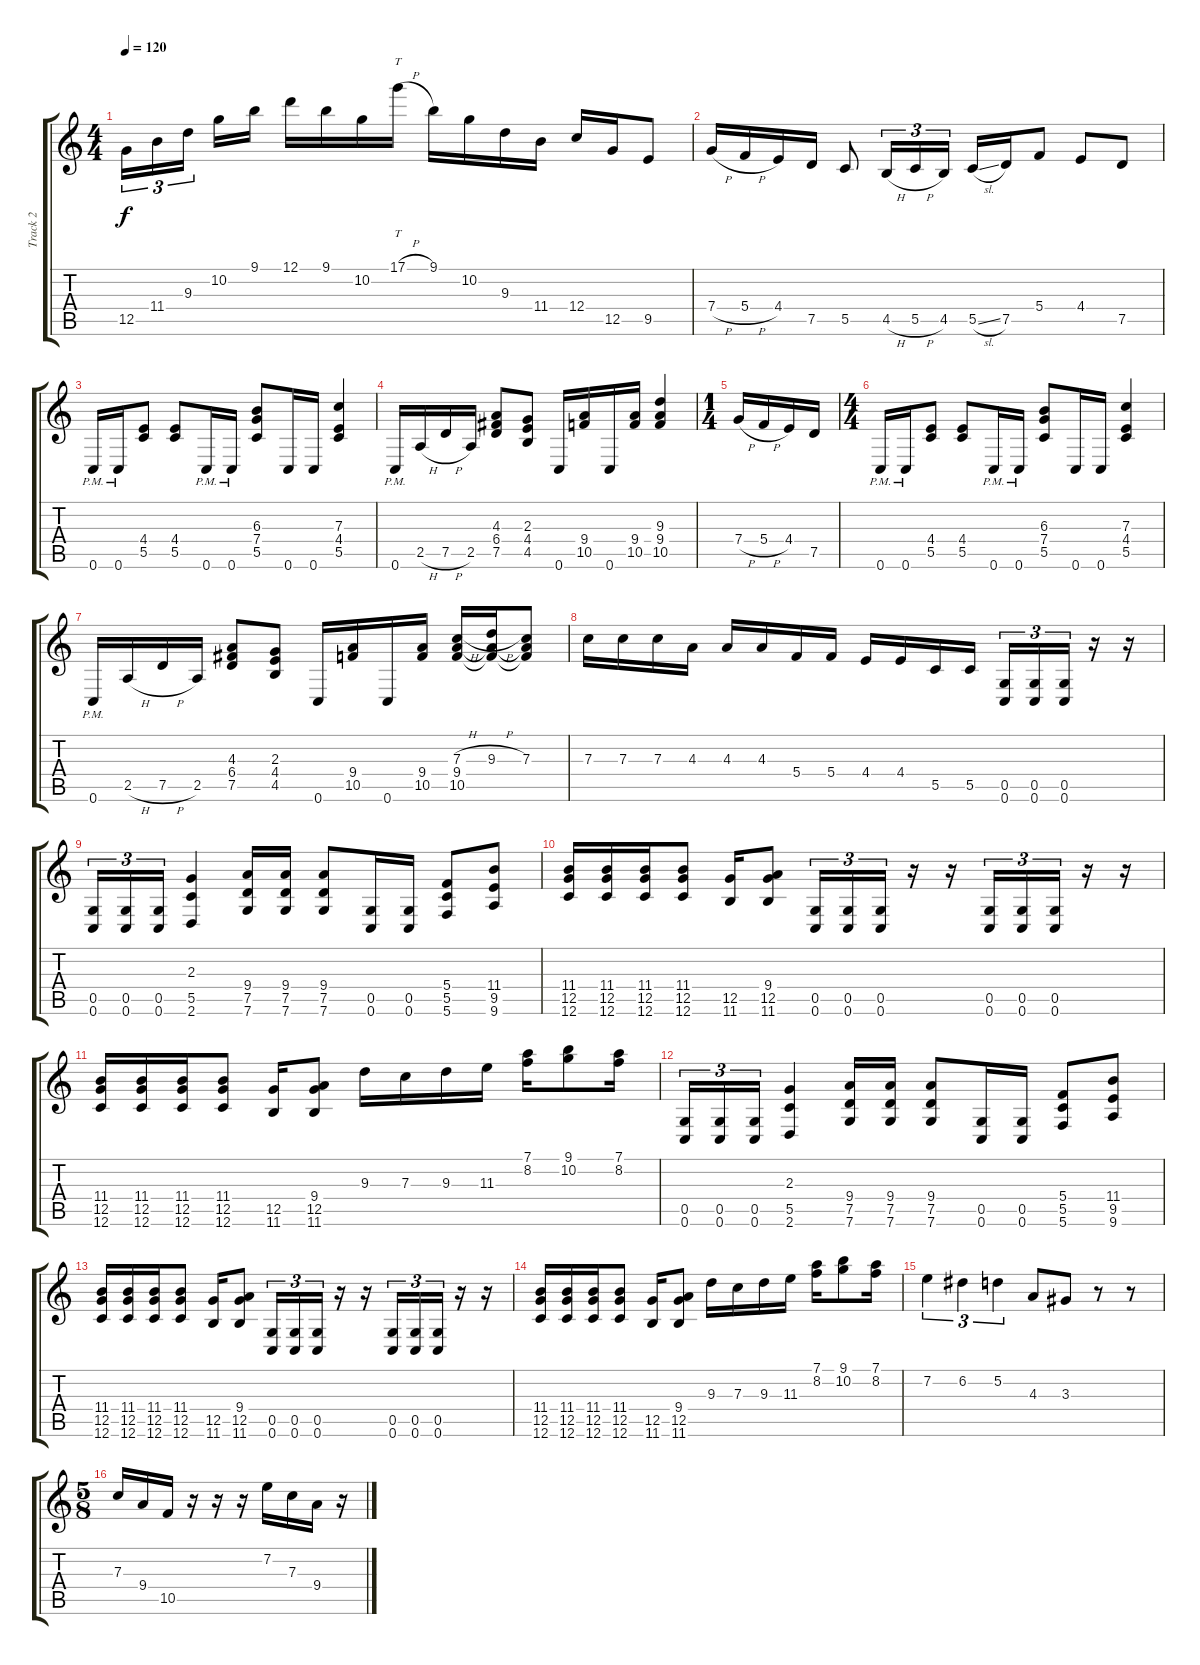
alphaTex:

\track ("Track 2" "Track 2") {instrument overdrivenguitar}
\staff {score tabs}
\tuning (D4 A3 F3 C3 G2 C2) {hide}
\ts (4 4)
\tempo 120
\clef g2
\ks c
12.5.16{tu (3 2) dy f} 11.4.16{tu (3 2)} 9.3.16{tu (3 2) beam splitsecondary} 10.2.16 9.1.16 12.1.16 9.1.16 10.2.16 17.1{h}.16{tt} 9.1.16 10.2.16 9.3.16 11.4.16 12.4.16 12.5.16 9.5.8 |
7.4{h}.16 5.4{h}.16 4.4.16 7.5.16 5.5.8 4.5{h}.16{tu (3 2)} 5.5{h}.16{tu (3 2)} 4.5.16{tu (3 2)} 5.5{sl}.16 7.5.16 5.4.8 4.4.8 7.5.8 |
0.6{pm}.16 0.6{pm}.16 (4.4 5.5).8 (4.4 5.5).8 0.6{pm}.16 0.6{pm}.16 (6.3 7.4 5.5).8 0.6.16 0.6.16 (7.3 4.4 5.5).4 |
0.6{pm}.16 2.5{h}.16 7.5{h}.16 2.5.16 (4.3 6.4 7.5).8 (2.3 4.4 4.5).8 0.6.16 (9.4 10.5).16 0.6.16 (9.4 10.5).16 (9.3 9.4 10.5).4 |
\ts (1 4)
7.4{h}.16 5.4{h}.16 4.4.16 7.5.16 |
\ts (4 4)
0.6{pm}.16 0.6{pm}.16 (4.4 5.5).8 (4.4 5.5).8 0.6{pm}.16 0.6{pm}.16 (6.3 7.4 5.5).8 0.6.16 0.6.16 (7.3 4.4 5.5).4 |
0.6{pm}.16 2.5{h}.16 7.5{h}.16 2.5.16 (4.3 6.4 7.5).8 (2.3 4.4 4.5).8 0.6.16 (9.4 10.5).16 0.6.16 (9.4 10.5).16 (7.3{h} 9.4 10.5).16 (9.3{h} 9.4{t} 10.5{t}).16 (7.3 9.4{t} 10.5{t}).8 |
7.3.16 7.3.16 7.3.16 4.3.16 4.3.16 4.3.16 5.4.16 5.4.16 4.4.16 4.4.16 5.5.16 5.5.16 (0.5 0.6).16{tu (3 2)} (0.5 0.6).16{tu (3 2)} (0.5 0.6).16{tu (3 2)} r.16 r.16 |
(0.5 0.6).16{tu (3 2)} (0.5 0.6).16{tu (3 2)} (0.5 0.6).16{tu (3 2)} (2.3 5.5 2.6).4 (9.4 7.5 7.6).16 (9.4 7.5 7.6).16 (9.4 7.5 7.6).8 (0.5 0.6).16 (0.5 0.6).16 (5.4 5.5 5.6).8 (11.4 9.5 9.6).8 |
(11.4 12.5 12.6).16 (11.4 12.5 12.6).16 (11.4 12.5 12.6).16 (11.4 12.5 12.6).8 (12.5 11.6).16 (9.4 12.5 11.6).8 (0.5 0.6).16{tu (3 2)} (0.5 0.6).16{tu (3 2)} (0.5 0.6).16{tu (3 2)} r.16 r.16 (0.5 0.6).16{tu (3 2)} (0.5 0.6).16{tu (3 2)} (0.5 0.6).16{tu (3 2)} r.16 r.16 |
(11.4 12.5 12.6).16 (11.4 12.5 12.6).16 (11.4 12.5 12.6).16 (11.4 12.5 12.6).8 (12.5 11.6).16 (9.4 12.5 11.6).8 9.3.16 7.3.16 9.3.16 11.3.16 (7.1 8.2).16 (9.1 10.2).8 (7.1 8.2).16 |
(0.5 0.6).16{tu (3 2)} (0.5 0.6).16{tu (3 2)} (0.5 0.6).16{tu (3 2)} (2.3 5.5 2.6).4 (9.4 7.5 7.6).16 (9.4 7.5 7.6).16 (9.4 7.5 7.6).8 (0.5 0.6).16 (0.5 0.6).16 (5.4 5.5 5.6).8 (11.4 9.5 9.6).8 |
(11.4 12.5 12.6).16 (11.4 12.5 12.6).16 (11.4 12.5 12.6).16 (11.4 12.5 12.6).8 (12.5 11.6).16 (9.4 12.5 11.6).8 (0.5 0.6).16{tu (3 2)} (0.5 0.6).16{tu (3 2)} (0.5 0.6).16{tu (3 2)} r.16 r.16 (0.5 0.6).16{tu (3 2)} (0.5 0.6).16{tu (3 2)} (0.5 0.6).16{tu (3 2)} r.16 r.16 |
(11.4 12.5 12.6).16 (11.4 12.5 12.6).16 (11.4 12.5 12.6).16 (11.4 12.5 12.6).8 (12.5 11.6).16 (9.4 12.5 11.6).8 9.3.16 7.3.16 9.3.16 11.3.16 (7.1 8.2).16 (9.1 10.2).8 (7.1 8.2).16 |
7.2.4{tu (3 2)} 6.2.4{tu (3 2)} 5.2.4{tu (3 2)} 4.3.8 3.3.8 r.8 r.8 |
\ts (5 8)
7.3.16 9.4.16 10.5.16 r.16 r.16 r.16 7.2.16 7.3.16 9.4.16 r.16
